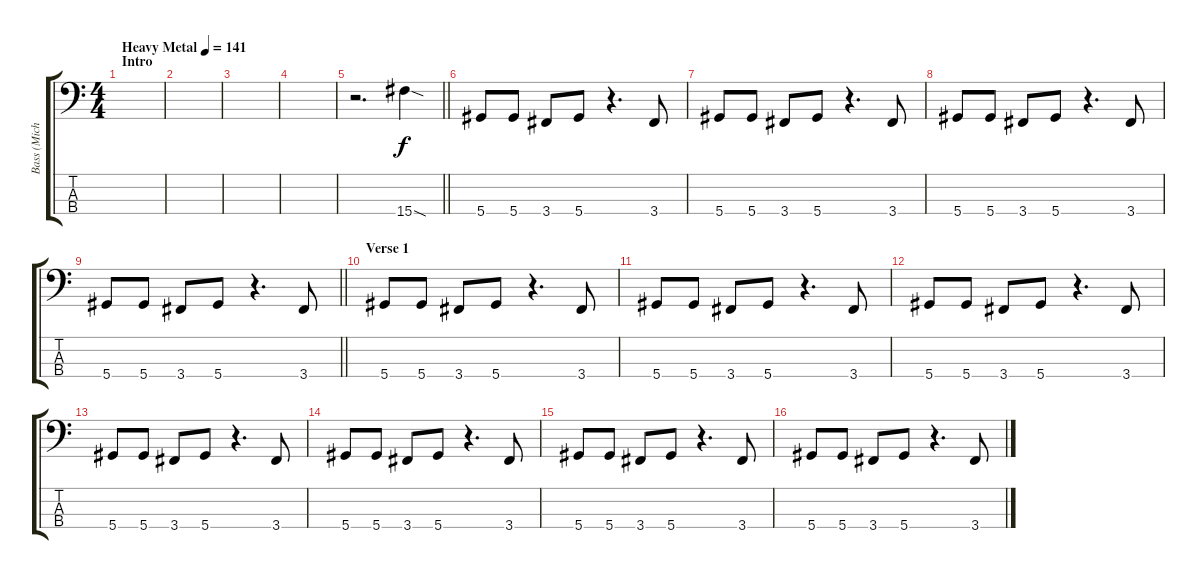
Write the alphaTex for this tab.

\track ("Bass (Michael Anthony)" "Bass (Mich") {instrument electricbassfinger}
\staff {score tabs}
\tuning (Gb2 Db2 Ab1 Eb1) {hide}
\ts (4 4)
\section ("" "Intro")
\tempo (141 "Heavy Metal")
\clef f4
\ks c
|
|
|
|
\barLineRight lightlight
r.2{d} 15.4{sod}.4 |
5.4.8 5.4.8 3.4.8 5.4.8 r.4{d} 3.4.8 |
5.4.8 5.4.8 3.4.8 5.4.8 r.4{d} 3.4.8 |
5.4.8 5.4.8 3.4.8 5.4.8 r.4{d} 3.4.8 |
\barLineRight lightlight
5.4.8 5.4.8 3.4.8 5.4.8 r.4{d} 3.4.8 |
\section ("" "Verse 1")
5.4.8 5.4.8 3.4.8 5.4.8 r.4{d} 3.4.8 |
5.4.8 5.4.8 3.4.8 5.4.8 r.4{d} 3.4.8 |
5.4.8 5.4.8 3.4.8 5.4.8 r.4{d} 3.4.8 |
5.4.8 5.4.8 3.4.8 5.4.8 r.4{d} 3.4.8 |
5.4.8 5.4.8 3.4.8 5.4.8 r.4{d} 3.4.8 |
5.4.8 5.4.8 3.4.8 5.4.8 r.4{d} 3.4.8 |
5.4.8 5.4.8 3.4.8 5.4.8 r.4{d} 3.4.8
